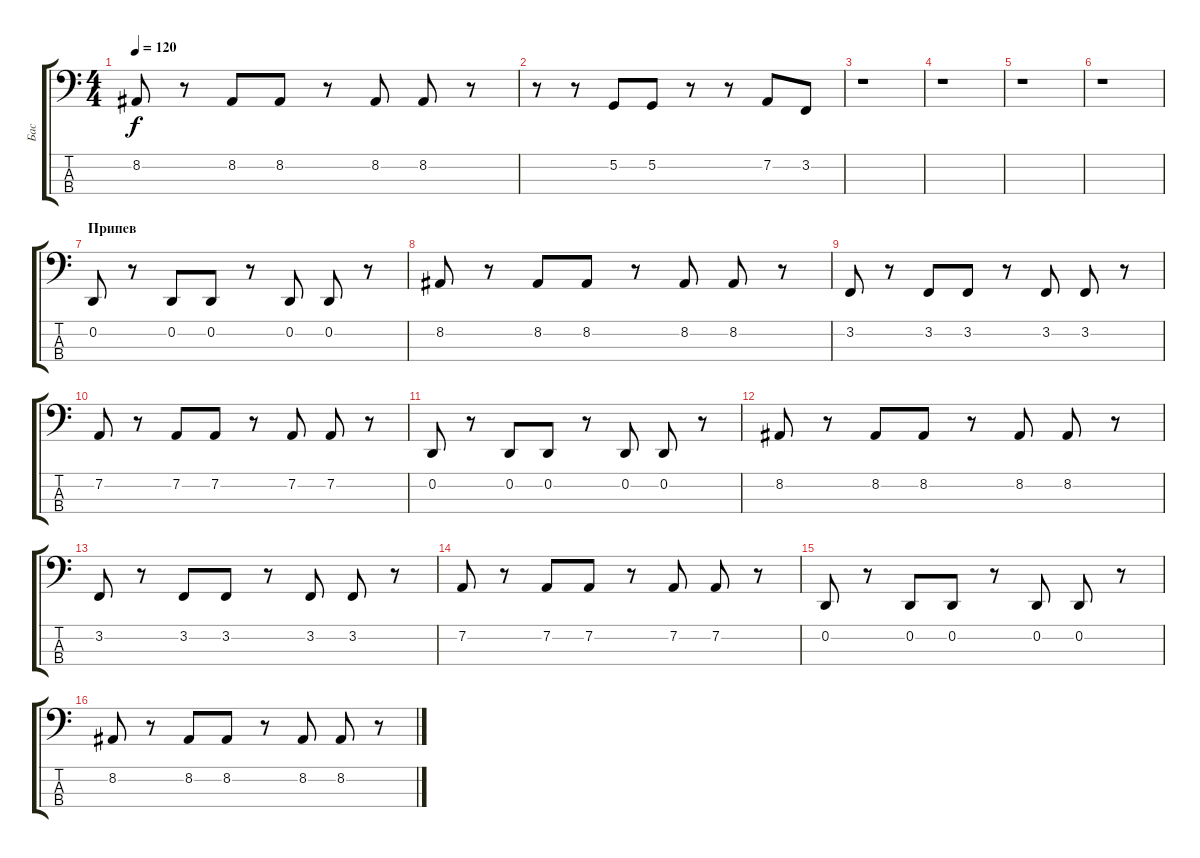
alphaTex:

\track ("Бас" "Бас") {instrument lead2sawtooth}
\staff {score tabs}
\tuning (G2 D2 A1 E1) {hide}
\ts (4 4)
\tempo 120
\clef f4
\ks c
8.2.8{dy f} r.8 8.2.8 8.2.8 r.8 8.2.8 8.2.8 r.8 |
r.8 r.8 5.2.8 5.2.8 r.8 r.8 7.2.8 3.2.8 |
r.1 |
r.1 |
r.1 |
r.1 |
\section ("" "Припев")
0.2.8 r.8 0.2.8 0.2.8 r.8 0.2.8 0.2.8 r.8 |
8.2.8 r.8 8.2.8 8.2.8 r.8 8.2.8 8.2.8 r.8 |
3.2.8 r.8 3.2.8 3.2.8 r.8 3.2.8 3.2.8 r.8 |
7.2.8 r.8 7.2.8 7.2.8 r.8 7.2.8 7.2.8 r.8 |
0.2.8 r.8 0.2.8 0.2.8 r.8 0.2.8 0.2.8 r.8 |
8.2.8 r.8 8.2.8 8.2.8 r.8 8.2.8 8.2.8 r.8 |
3.2.8 r.8 3.2.8 3.2.8 r.8 3.2.8 3.2.8 r.8 |
7.2.8 r.8 7.2.8 7.2.8 r.8 7.2.8 7.2.8 r.8 |
0.2.8 r.8 0.2.8 0.2.8 r.8 0.2.8 0.2.8 r.8 |
8.2.8 r.8 8.2.8 8.2.8 r.8 8.2.8 8.2.8 r.8
